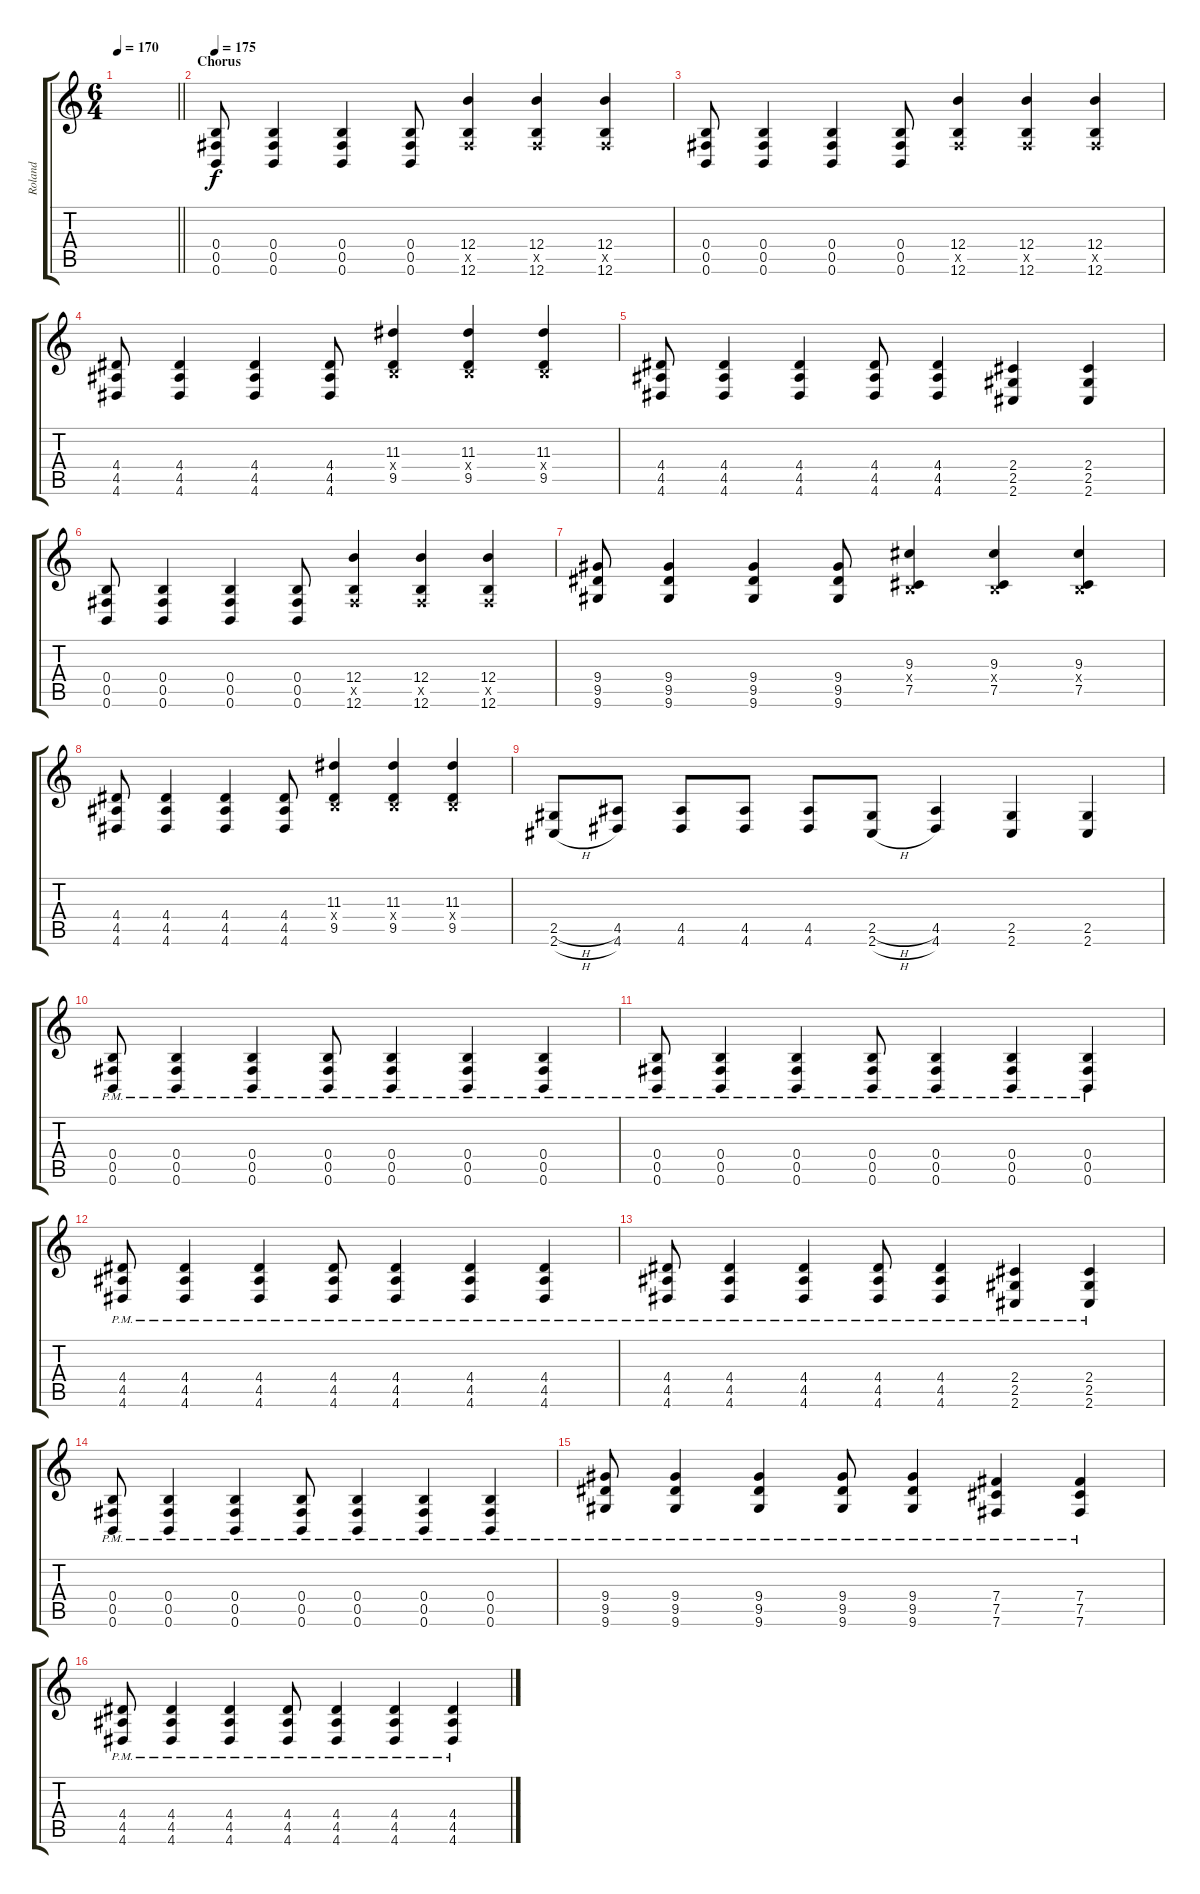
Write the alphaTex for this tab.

\track ("Roland" "Roland") {instrument distortionguitar}
\staff {score tabs}
\tuning (Db4 Ab3 E3 B2 Gb2 B1) {hide}
\ts (6 4)
\tempo 170
\clef g2
\barLineRight lightlight
\ks c
|
\section ("" "Chorus ")
\tempo 175
(0.4 0.5 0.6).8 (0.4 0.5 0.6).4 (0.4 0.5 0.6).4 (0.4 0.5 0.6).8 (12.4 0.5{x} 12.6).4 (12.4 0.5{x} 12.6).4 (12.4 0.5{x} 12.6).4 |
(0.4 0.5 0.6).8 (0.4 0.5 0.6).4 (0.4 0.5 0.6).4 (0.4 0.5 0.6).8 (12.4 0.5{x} 12.6).4 (12.4 0.5{x} 12.6).4 (12.4 0.5{x} 12.6).4 |
(4.4 4.5 4.6).8 (4.4 4.5 4.6).4 (4.4 4.5 4.6).4 (4.4 4.5 4.6).8 (11.3 0.4{x} 9.5).4 (11.3 0.4{x} 9.5).4 (11.3 0.4{x} 9.5).4 |
(4.4 4.5 4.6).8 (4.4 4.5 4.6).4 (4.4 4.5 4.6).4 (4.4 4.5 4.6).8 (4.4 4.5 4.6).4 (2.4 2.5 2.6).4 (2.4 2.5 2.6).4 |
(0.4 0.5 0.6).8 (0.4 0.5 0.6).4 (0.4 0.5 0.6).4 (0.4 0.5 0.6).8 (12.4 0.5{x} 12.6).4 (12.4 0.5{x} 12.6).4 (12.4 0.5{x} 12.6).4 |
(9.4 9.5 9.6).8 (9.4 9.5 9.6).4 (9.4 9.5 9.6).4 (9.4 9.5 9.6).8 (9.3 0.4{x} 7.5).4 (9.3 0.4{x} 7.5).4 (9.3 0.4{x} 7.5).4 |
(4.4 4.5 4.6).8 (4.4 4.5 4.6).4 (4.4 4.5 4.6).4 (4.4 4.5 4.6).8 (11.3 0.4{x} 9.5).4 (11.3 0.4{x} 9.5).4 (11.3 0.4{x} 9.5).4 |
(2.5{h} 2.6{h}).8 (4.5 4.6).8 (4.5 4.6).8 (4.5 4.6).8 (4.5 4.6).8 (2.5{h} 2.6{h}).8 (4.5 4.6).4 (2.5 2.6).4 (2.5 2.6).4 |
(0.4{pm} 0.5{pm} 0.6{pm}).8 (0.4{pm} 0.5{pm} 0.6{pm}).4 (0.4{pm} 0.5{pm} 0.6{pm}).4 (0.4{pm} 0.5{pm} 0.6{pm}).8 (0.4{pm} 0.5{pm} 0.6{pm}).4 (0.4{pm} 0.5{pm} 0.6{pm}).4 (0.4{pm} 0.5{pm} 0.6{pm}).4 |
(0.4{pm} 0.5{pm} 0.6{pm}).8 (0.4{pm} 0.5{pm} 0.6{pm}).4 (0.4{pm} 0.5{pm} 0.6{pm}).4 (0.4{pm} 0.5{pm} 0.6{pm}).8 (0.4{pm} 0.5{pm} 0.6{pm}).4 (0.4{pm} 0.5{pm} 0.6{pm}).4 (0.4{pm} 0.5{pm} 0.6{pm}).4 |
(4.4{pm} 4.5{pm} 4.6{pm}).8 (4.4{pm} 4.5{pm} 4.6{pm}).4 (4.4{pm} 4.5{pm} 4.6{pm}).4 (4.4{pm} 4.5{pm} 4.6{pm}).8 (4.4{pm} 4.5{pm} 4.6{pm}).4 (4.4{pm} 4.5{pm} 4.6{pm}).4 (4.4{pm} 4.5{pm} 4.6{pm}).4 |
(4.4{pm} 4.5{pm} 4.6{pm}).8 (4.4{pm} 4.5{pm} 4.6{pm}).4 (4.4{pm} 4.5{pm} 4.6{pm}).4 (4.4{pm} 4.5{pm} 4.6{pm}).8 (4.4{pm} 4.5{pm} 4.6{pm}).4 (2.4{pm} 2.5{pm} 2.6{pm}).4 (2.4{pm} 2.5{pm} 2.6{pm}).4 |
(0.4{pm} 0.5{pm} 0.6{pm}).8 (0.4{pm} 0.5{pm} 0.6{pm}).4 (0.4{pm} 0.5{pm} 0.6{pm}).4 (0.4{pm} 0.5{pm} 0.6{pm}).8 (0.4{pm} 0.5{pm} 0.6{pm}).4 (0.4{pm} 0.5{pm} 0.6{pm}).4 (0.4{pm} 0.5{pm} 0.6{pm}).4 |
(9.4{pm} 9.5{pm} 9.6{pm}).8 (9.4{pm} 9.5{pm} 9.6{pm}).4 (9.4{pm} 9.5{pm} 9.6{pm}).4 (9.4{pm} 9.5{pm} 9.6{pm}).8 (9.4{pm} 9.5{pm} 9.6{pm}).4 (7.4{pm} 7.5{pm} 7.6{pm}).4 (7.4{pm} 7.5{pm} 7.6{pm}).4 |
(4.4{pm} 4.5{pm} 4.6{pm}).8 (4.4{pm} 4.5{pm} 4.6{pm}).4 (4.4{pm} 4.5{pm} 4.6{pm}).4 (4.4{pm} 4.5{pm} 4.6{pm}).8 (4.4{pm} 4.5{pm} 4.6{pm}).4 (4.4{pm} 4.5{pm} 4.6{pm}).4 (4.4{pm} 4.5{pm} 4.6{pm}).4
